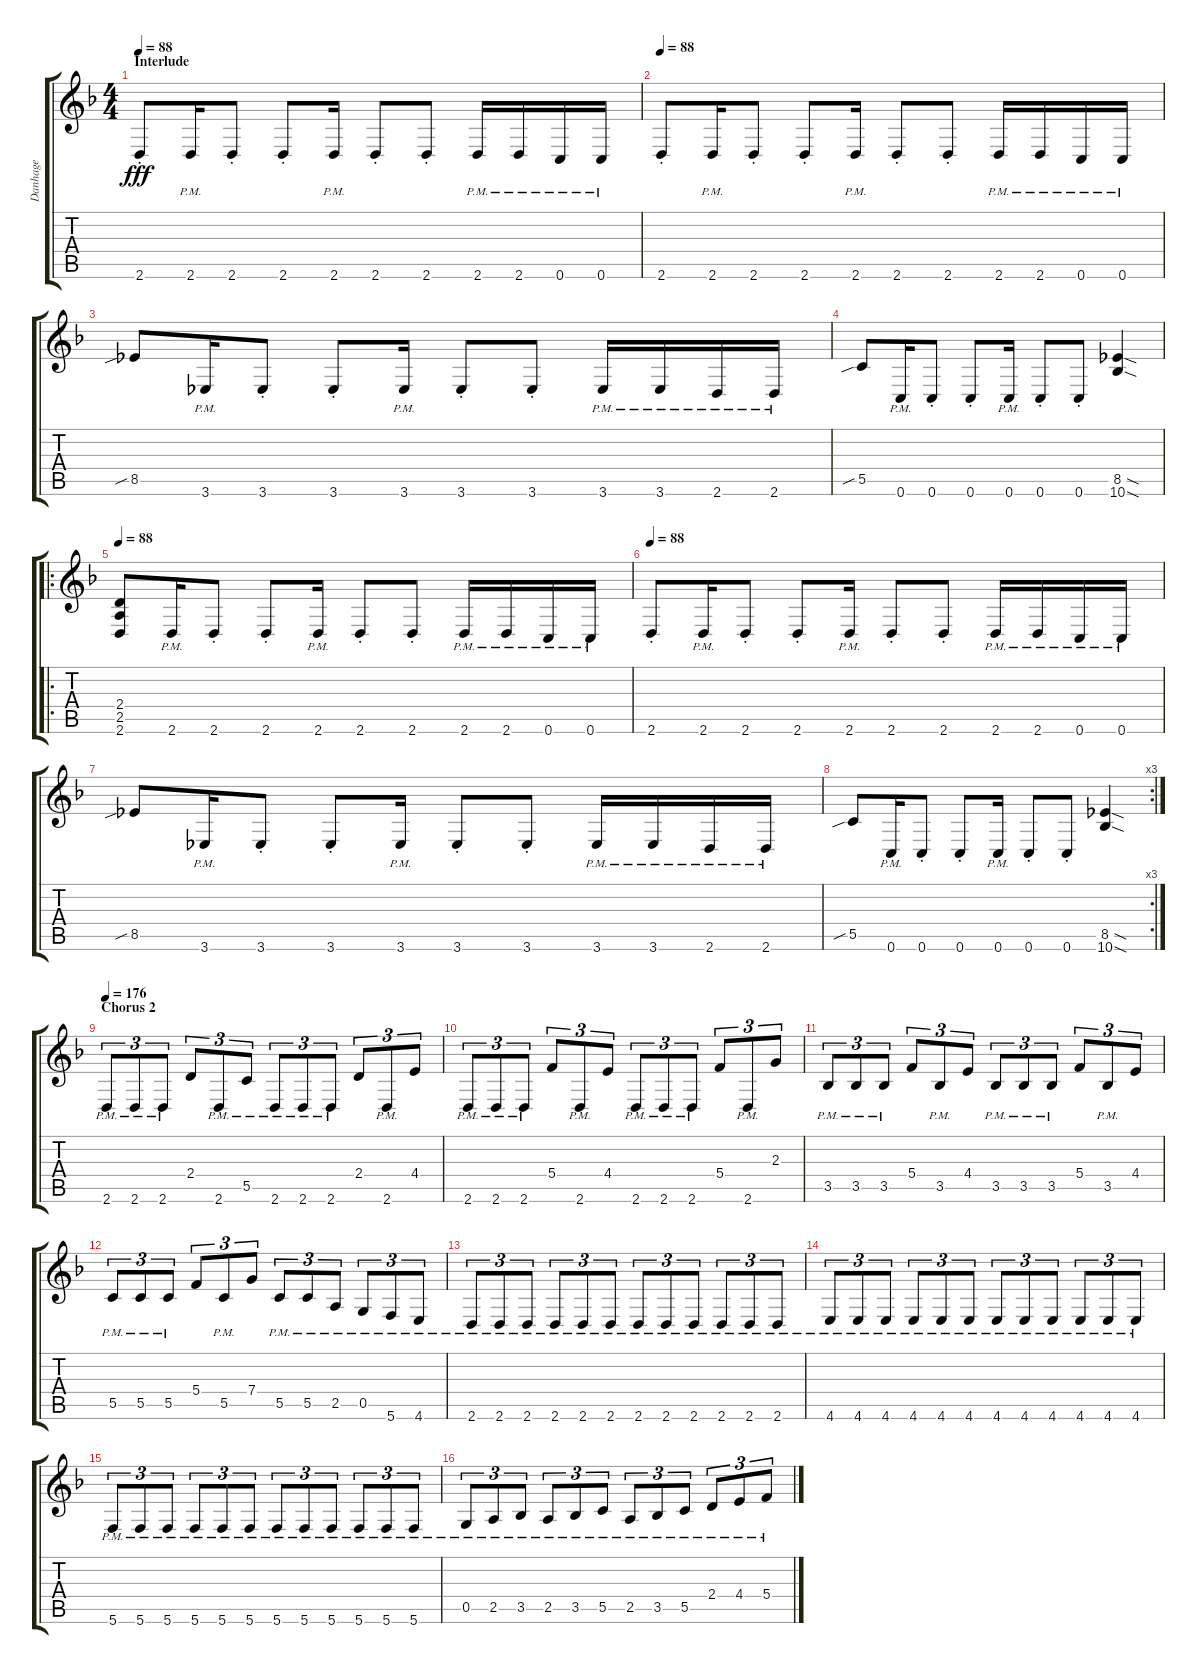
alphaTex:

\track ("Danhage" "Danhage") {instrument distortionguitar}
\staff {score tabs}
\tuning (D4 A3 F3 C3 G2 C2) {hide}
\ts (4 4)
\section ("" "Interlude")
\tempo 88
\clef g2
\ks f
2.6{st}.8{dy fff} 2.6{pm}.16 2.6{st}.8 2.6{st}.8 2.6{pm}.16 2.6{st}.8 2.6{st}.8 2.6{pm}.16 2.6{pm}.16 0.6{pm}.16 0.6{pm}.16 |
\tempo 88
2.6{st}.8 2.6{pm}.16 2.6{st}.8 2.6{st}.8 2.6{pm}.16 2.6{st}.8 2.6{st}.8 2.6{pm}.16 2.6{pm}.16 0.6{pm}.16 0.6{pm}.16 |
8.5{sib}.8 3.6{pm}.16 3.6{st}.8 3.6{st}.8 3.6{pm}.16 3.6{st}.8 3.6{st}.8 3.6{pm}.16 3.6{pm}.16 2.6{pm}.16 2.6{pm}.16 |
5.5{sib}.8 0.6{pm}.16 0.6{st}.8 0.6{st}.8 0.6{pm}.16 0.6{st}.8 0.6{st}.8 (8.5{sod} 10.6{sod}).4 |
\ro
\tempo 88
(2.4 2.5 2.6).8 2.6{pm}.16 2.6{st}.8 2.6{st}.8 2.6{pm}.16 2.6{st}.8 2.6{st}.8 2.6{pm}.16 2.6{pm}.16 0.6{pm}.16 0.6{pm}.16 |
\tempo 88
2.6{st}.8 2.6{pm}.16 2.6{st}.8 2.6{st}.8 2.6{pm}.16 2.6{st}.8 2.6{st}.8 2.6{pm}.16 2.6{pm}.16 0.6{pm}.16 0.6{pm}.16 |
8.5{sib}.8 3.6{pm}.16 3.6{st}.8 3.6{st}.8 3.6{pm}.16 3.6{st}.8 3.6{st}.8 3.6{pm}.16 3.6{pm}.16 2.6{pm}.16 2.6{pm}.16 |
\rc 3
5.5{sib}.8 0.6{pm}.16 0.6{st}.8 0.6{st}.8 0.6{pm}.16 0.6{st}.8 0.6{st}.8 (8.5{sod} 10.6{sod}).4 |
\section ("" "Chorus 2")
\tempo 176
2.6{pm}.8{tu (3 2)} 2.6{pm}.8{tu (3 2)} 2.6{pm}.8{tu (3 2)} 2.4.8{tu (3 2)} 2.6{pm}.8{tu (3 2)} 5.5{pm}.8{tu (3 2)} 2.6{pm}.8{tu (3 2)} 2.6{pm}.8{tu (3 2)} 2.6{pm}.8{tu (3 2)} 2.4.8{tu (3 2)} 2.6{pm}.8{tu (3 2)} 4.4.8{tu (3 2)} |
2.6{pm}.8{tu (3 2)} 2.6{pm}.8{tu (3 2)} 2.6{pm}.8{tu (3 2)} 5.4.8{tu (3 2)} 2.6{pm}.8{tu (3 2)} 4.4.8{tu (3 2)} 2.6{pm}.8{tu (3 2)} 2.6{pm}.8{tu (3 2)} 2.6{pm}.8{tu (3 2)} 5.4.8{tu (3 2)} 2.6{pm}.8{tu (3 2)} 2.3.8{tu (3 2)} |
3.5{pm}.8{tu (3 2)} 3.5{pm}.8{tu (3 2)} 3.5{pm}.8{tu (3 2)} 5.4.8{tu (3 2)} 3.5{pm}.8{tu (3 2)} 4.4.8{tu (3 2)} 3.5{pm}.8{tu (3 2)} 3.5{pm}.8{tu (3 2)} 3.5{pm}.8{tu (3 2)} 5.4.8{tu (3 2)} 3.5{pm}.8{tu (3 2)} 4.4.8{tu (3 2)} |
5.5{pm}.8{tu (3 2)} 5.5{pm}.8{tu (3 2)} 5.5{pm}.8{tu (3 2)} 5.4.8{tu (3 2)} 5.5{pm}.8{tu (3 2)} 7.4.8{tu (3 2)} 5.5{pm}.8{tu (3 2)} 5.5{pm}.8{tu (3 2)} 2.5{pm}.8{tu (3 2)} 0.5{pm}.8{tu (3 2)} 5.6{pm}.8{tu (3 2)} 4.6{pm}.8{tu (3 2)} |
2.6{pm}.8{tu (3 2)} 2.6{pm}.8{tu (3 2)} 2.6{pm}.8{tu (3 2)} 2.6{pm}.8{tu (3 2)} 2.6{pm}.8{tu (3 2)} 2.6{pm}.8{tu (3 2)} 2.6{pm}.8{tu (3 2)} 2.6{pm}.8{tu (3 2)} 2.6{pm}.8{tu (3 2)} 2.6{pm}.8{tu (3 2)} 2.6{pm}.8{tu (3 2)} 2.6{pm}.8{tu (3 2)} |
4.6{pm}.8{tu (3 2)} 4.6{pm}.8{tu (3 2)} 4.6{pm}.8{tu (3 2)} 4.6{pm}.8{tu (3 2)} 4.6{pm}.8{tu (3 2)} 4.6{pm}.8{tu (3 2)} 4.6{pm}.8{tu (3 2)} 4.6{pm}.8{tu (3 2)} 4.6{pm}.8{tu (3 2)} 4.6{pm}.8{tu (3 2)} 4.6{pm}.8{tu (3 2)} 4.6{pm}.8{tu (3 2)} |
5.6{pm}.8{tu (3 2)} 5.6{pm}.8{tu (3 2)} 5.6{pm}.8{tu (3 2)} 5.6{pm}.8{tu (3 2)} 5.6{pm}.8{tu (3 2)} 5.6{pm}.8{tu (3 2)} 5.6{pm}.8{tu (3 2)} 5.6{pm}.8{tu (3 2)} 5.6{pm}.8{tu (3 2)} 5.6{pm}.8{tu (3 2)} 5.6{pm}.8{tu (3 2)} 5.6{pm}.8{tu (3 2)} |
0.5{pm}.8{tu (3 2)} 2.5{pm}.8{tu (3 2)} 3.5{pm}.8{tu (3 2)} 2.5{pm}.8{tu (3 2)} 3.5{pm}.8{tu (3 2)} 5.5{pm}.8{tu (3 2)} 2.5{pm}.8{tu (3 2)} 3.5{pm}.8{tu (3 2)} 5.5{pm}.8{tu (3 2)} 2.4{pm}.8{tu (3 2)} 4.4{pm}.8{tu (3 2)} 5.4{pm}.8{tu (3 2)}
